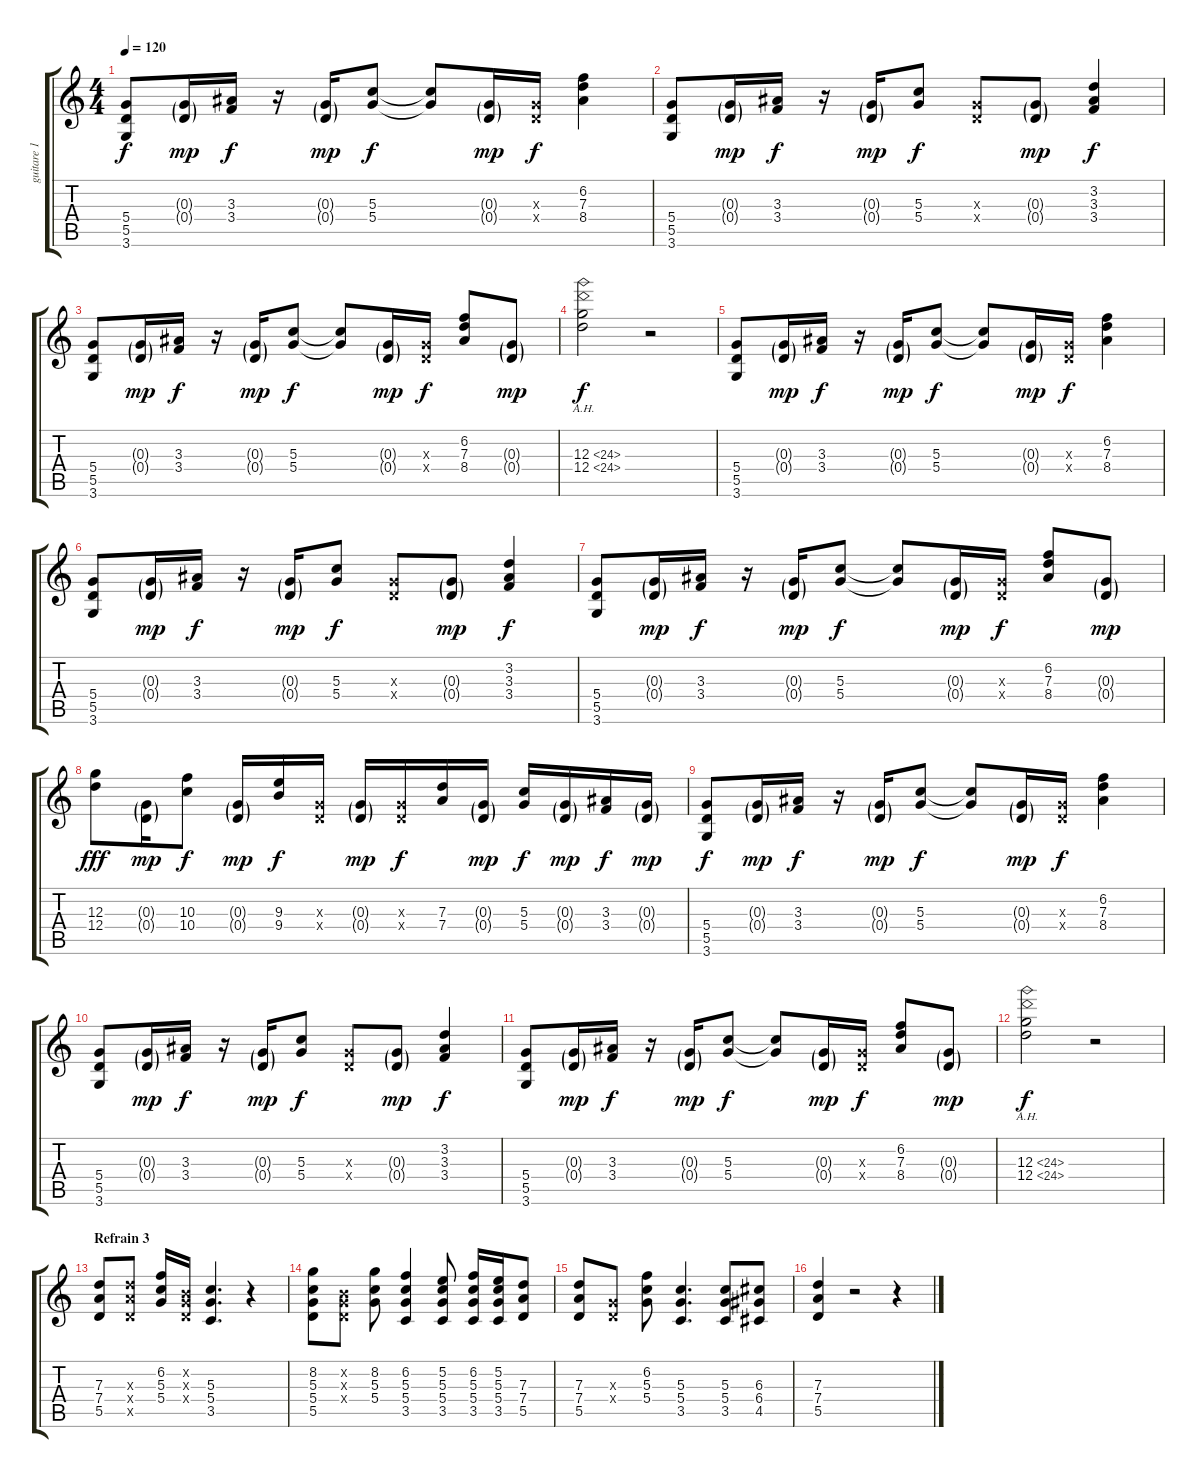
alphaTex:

\track ("guitare 1" "guitare 1") {instrument overdrivenguitar}
\staff {score tabs}
\tuning (E4 B3 G3 D3 A2 E2) {hide}
\ts (4 4)
\tempo 120
\clef g2
\ks c
(5.4 5.5 3.6).8{dy f} (0.3{g} 0.4{g}).16{dy mp} (3.3 3.4).16{dy f} r.16 (0.3{g} 0.4{g}).16{dy mp} (5.3 5.4).8{dy f} (5.3{t} 5.4{t}).8 (0.3{g} 0.4{g}).16{dy mp} (0.3{x} 0.4{x}).16{dy f} (6.2 7.3 8.4).4 |
(5.4 5.5 3.6).8 (0.3{g} 0.4{g}).16{dy mp} (3.3 3.4).16{dy f} r.16 (0.3{g} 0.4{g}).16{dy mp} (5.3 5.4).8{dy f} (0.3{x} 0.4{x}).8 (0.3{g} 0.4{g}).8{dy mp} (3.2 3.3 3.4).4{dy f} |
(5.4 5.5 3.6).8 (0.3{g} 0.4{g}).16{dy mp} (3.3 3.4).16{dy f} r.16 (0.3{g} 0.4{g}).16{dy mp} (5.3 5.4).8{dy f} (5.3{t} 5.4{t}).8 (0.3{g} 0.4{g}).16{dy mp} (0.3{x} 0.4{x}).16{dy f} (6.2 7.3 8.4).8 (0.3{g} 0.4{g}).8{dy mp} |
(12.3{ah 12} 12.4{ah 12}).2{dy f} r.2 |
(5.4 5.5 3.6).8 (0.3{g} 0.4{g}).16{dy mp} (3.3 3.4).16{dy f} r.16 (0.3{g} 0.4{g}).16{dy mp} (5.3 5.4).8{dy f} (5.3{t} 5.4{t}).8 (0.3{g} 0.4{g}).16{dy mp} (0.3{x} 0.4{x}).16{dy f} (6.2 7.3 8.4).4 |
(5.4 5.5 3.6).8 (0.3{g} 0.4{g}).16{dy mp} (3.3 3.4).16{dy f} r.16 (0.3{g} 0.4{g}).16{dy mp} (5.3 5.4).8{dy f} (0.3{x} 0.4{x}).8 (0.3{g} 0.4{g}).8{dy mp} (3.2 3.3 3.4).4{dy f} |
(5.4 5.5 3.6).8 (0.3{g} 0.4{g}).16{dy mp} (3.3 3.4).16{dy f} r.16 (0.3{g} 0.4{g}).16{dy mp} (5.3 5.4).8{dy f} (5.3{t} 5.4{t}).8 (0.3{g} 0.4{g}).16{dy mp} (0.3{x} 0.4{x}).16{dy f} (6.2 7.3 8.4).8 (0.3{g} 0.4{g}).8{dy mp} |
(12.3 12.4).8{dy fff} (0.3{g} 0.4{g}).16{dy mp} (10.3 10.4).8{dy f} (0.3{g} 0.4{g}).16{dy mp} (9.3 9.4).16{dy f} (0.3{x} 0.4{x}).16 (0.3{g} 0.4{g}).16{dy mp} (0.3{x} 0.4{x}).16{dy f} (7.3 7.4).16 (0.3{g} 0.4{g}).16{dy mp} (5.3 5.4).16{dy f} (0.3{g} 0.4{g}).16{dy mp} (3.3 3.4).16{dy f} (0.3{g} 0.4{g}).16{dy mp} |
(5.4 5.5 3.6).8{dy f} (0.3{g} 0.4{g}).16{dy mp} (3.3 3.4).16{dy f} r.16 (0.3{g} 0.4{g}).16{dy mp} (5.3 5.4).8{dy f} (5.3{t} 5.4{t}).8 (0.3{g} 0.4{g}).16{dy mp} (0.3{x} 0.4{x}).16{dy f} (6.2 7.3 8.4).4 |
(5.4 5.5 3.6).8 (0.3{g} 0.4{g}).16{dy mp} (3.3 3.4).16{dy f} r.16 (0.3{g} 0.4{g}).16{dy mp} (5.3 5.4).8{dy f} (0.3{x} 0.4{x}).8 (0.3{g} 0.4{g}).8{dy mp} (3.2 3.3 3.4).4{dy f} |
(5.4 5.5 3.6).8 (0.3{g} 0.4{g}).16{dy mp} (3.3 3.4).16{dy f} r.16 (0.3{g} 0.4{g}).16{dy mp} (5.3 5.4).8{dy f} (5.3{t} 5.4{t}).8 (0.3{g} 0.4{g}).16{dy mp} (0.3{x} 0.4{x}).16{dy f} (6.2 7.3 8.4).8 (0.3{g} 0.4{g}).8{dy mp} |
(12.3{ah 12} 12.4{ah 12}).2{dy f} r.2 |
\section ("" "Refrain 3")
(7.3 7.4 5.5).8 (7.3{x} 7.4{x} 5.5{x}).8 (6.2 5.3 5.4).16 (0.2{x} 0.3{x} 0.4{x}).16 (5.3 5.4 3.5).4{d} r.4 |
(8.2 5.3 5.4 5.5).8 (0.2{x} 0.3{x} 0.4{x}).8 (8.2 5.3 5.4).8 (6.2 5.3 5.4 3.5).4 (5.2 5.3 5.4 3.5).8 (6.2 5.3 5.4 3.5).16 (5.2 5.3 5.4 3.5).16 (7.3 7.4 5.5).8 |
(7.3 7.4 5.5).8 (0.3{x} 0.4{x}).8 (6.2 5.3 5.4).8 (5.3 5.4 3.5).4{d} (5.3 5.4 3.5).8 (6.3 6.4 4.5).8 |
(7.3 7.4 5.5).4 r.2 r.4
